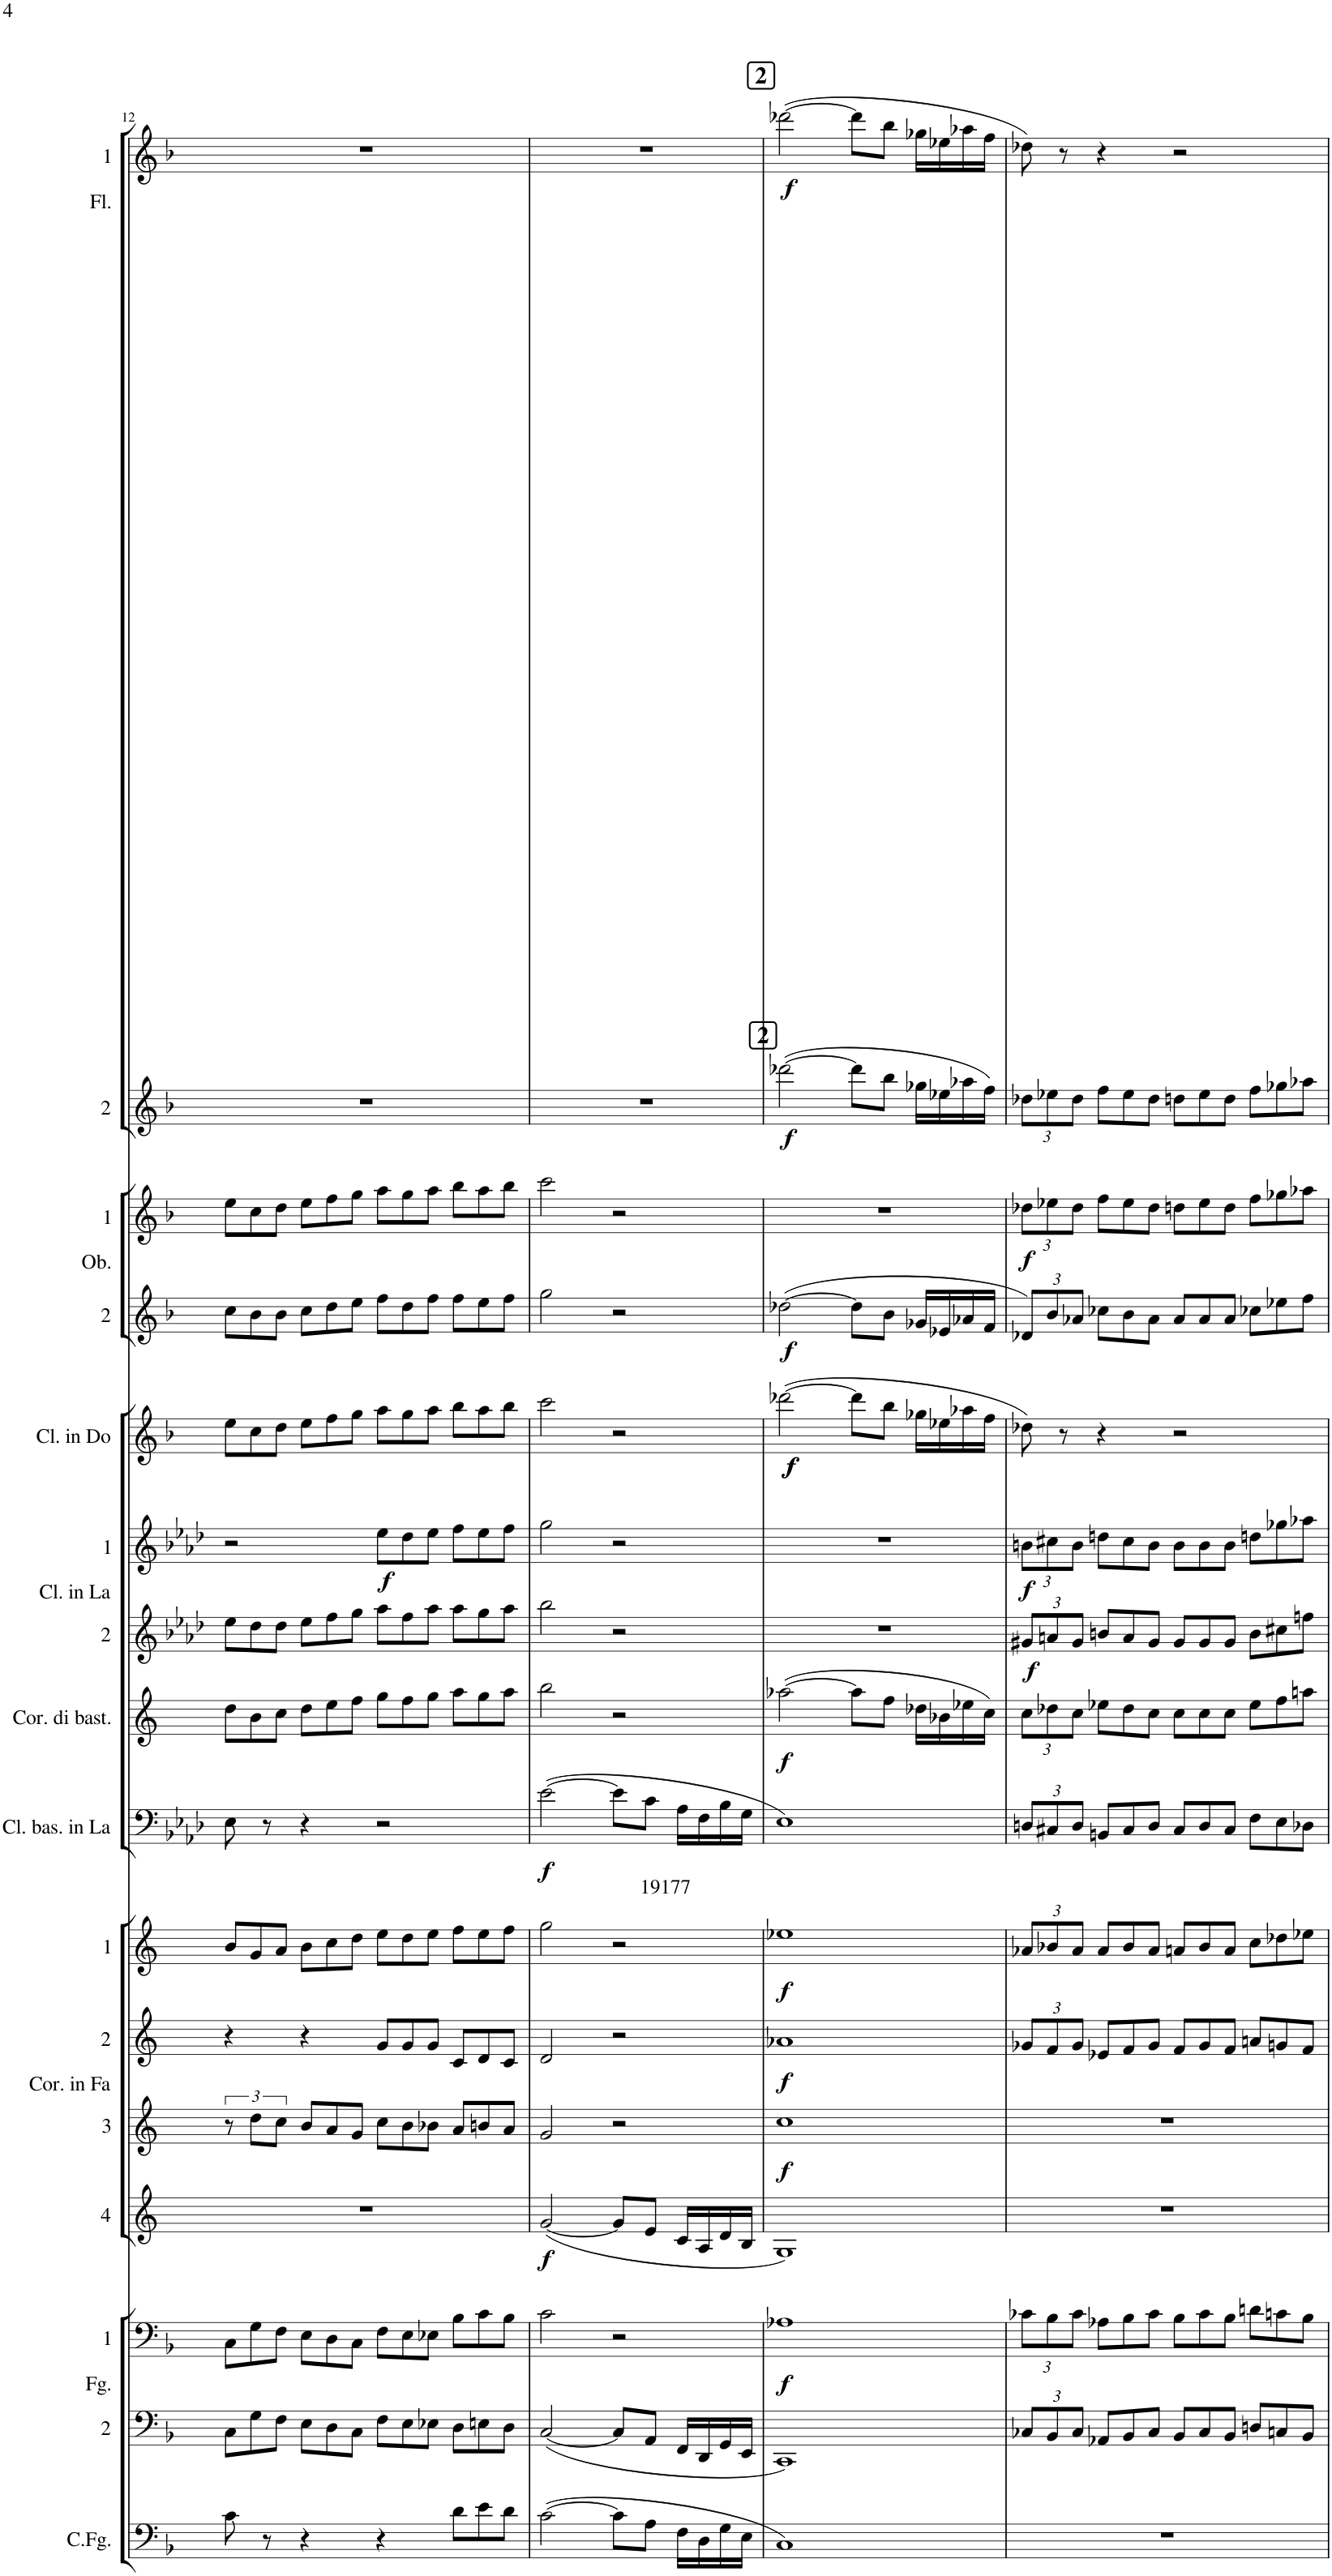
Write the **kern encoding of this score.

**kern	**kern	**kern	**dynam	**kern	**dynam	**kern	**dynam	**kern	**dynam	**kern	**dynam	**kern	**dynam	**kern	**dynam	**kern	**dynam	**kern	**dynam	**kern	**dynam	**kern	**dynam	**kern	**dynam	**kern	**dynam	**kern	**dynam
*part16	*part15	*part14	*part14	*part13	*part13	*part12	*part12	*part11	*part11	*part10	*part10	*part9	*part9	*part8	*part8	*part7	*part7	*part6	*part6	*part5	*part5	*part4	*part4	*part3	*part3	*part2	*part2	*part1	*part1
*staff16	*staff15	*staff14	*staff14	*staff13	*staff13	*staff12	*staff12	*staff11	*staff11	*staff10	*staff10	*staff9	*staff9	*staff8	*staff8	*staff7	*staff7	*staff6	*staff6	*staff5	*staff5	*staff4	*staff4	*staff3	*staff3	*staff2	*staff2	*staff1	*staff1
*I"Contrafagotto	*I"2	*I"1  Fagotti	*	*I"4	*	*I"3	*	*I"2  Corni in Fa	*	*I"1	*	*I"Clarinetto basso in La	*	*I"Corno di bassetto	*	*I"2	*	*I"1  Clarinetti in La	*	*I"Clarinetto in Do	*	*I"2	*	*I"1  Oboi	*	*I"2	*	*I"1  Flauti	*
*I'C.Fg.	*	*I'1  Fg.	*	*	*	*	*	*I'2  Cor. in Fa	*	*	*	*I'Cl. bas. in La	*	*I'Cor. di bast.	*	*	*	*I'1  Cl. in La	*	*I'Cl. in Do	*	*	*	*I'1  Ob.	*	*	*	*I'1  Fl.	*
!!LO:PB:g=z
*clefF4	*clefF4	*clefF4	*	*clefG2	*	*clefG2	*	*clefG2	*	*clefG2	*	*clefF4	*	*clefG2	*	*clefG2	*	*clefG2	*	*clefG2	*	*clefG2	*	*clefG2	*	*clefG2	*	*clefG2	*
*Trd7c12	*	*	*	*Trd4c7	*	*Trd4c7	*	*Trd4c7	*	*Trd4c7	*	*Trd2c3	*	*Trd4c7	*	*Trd2c3	*	*Trd2c3	*	*Trd1c2	*	*	*	*	*	*	*	*	*
*k[b-]	*k[b-]	*k[b-]	*	*k[]	*	*k[]	*	*k[]	*	*k[]	*	*k[b-e-a-d-]	*	*k[]	*	*k[b-e-a-d-]	*	*k[b-e-a-d-]	*	*k[b-]	*	*k[b-]	*	*k[b-]	*	*k[b-]	*	*k[b-]	*
*M4/4	*M4/4	*M4/4	*	*M4/4	*	*M4/4	*	*M4/4	*	*M4/4	*	*M4/4	*	*M4/4	*	*M4/4	*	*M4/4	*	*M4/4	*	*M4/4	*	*M4/4	*	*M4/4	*	*M4/4	*
*met(c)	*met(c)	*met(c)	*	*met(c)	*	*met(c)	*	*met(c)	*	*met(c)	*	*met(c)	*	*met(c)	*	*met(c)	*	*met(c)	*	*met(c)	*	*met(c)	*	*met(c)	*	*met(c)	*	*met(c)	*
*	*Xtuplet	*Xtuplet	*	*	*	*	*	*	*	*Xtuplet	*	*	*	*Xtuplet	*	*Xtuplet	*	*	*	*Xtuplet	*	*Xtuplet	*	*Xtuplet	*	*	*	*	*
=12	=12	=12	=12	=12	=12	=12	=12	=12	=12	=12	=12	=12	=12	=12	=12	=12	=12	=12	=12	=12	=12	=12	=12	=12	=12	=12	=12	=12	=12
8c\	12C\L	12C\L	.	1r	.	12r	.	4r	.	12b/L	.	8E-\	.	12dd\L	.	12ee-\L	.	2r	.	12ee\L	.	12cc\L	.	12ee\L	.	1r	.	1r	.
.	12G\	12G\	.	.	.	12dd\L	.	.	.	12g/	.	.	.	12b\	.	12dd-\	.	.	.	12cc\	.	12b-\	.	12cc\	.	.	.	.	.
8r	.	.	.	.	.	.	.	.	.	.	.	8r	.	.	.	.	.	.	.	.	.	.	.	.	.	.	.	.	.
.	12F\J	12F\J	.	.	.	12cc\J	.	.	.	12a/J	.	.	.	12cc\J	.	12dd-\J	.	.	.	12dd\J	.	12b-\J	.	12dd\J	.	.	.	.	.
*	*	*	*	*	*	*Xtuplet	*	*	*	*	*	*	*	*	*	*	*	*	*	*	*	*	*	*	*	*	*	*	*
4r	12E\L	12E\L	.	.	.	12b/L	.	4r	.	12b\L	.	4r	.	12dd\L	.	12ee-\L	.	.	.	12ee\L	.	12cc\L	.	12ee\L	.	.	.	.	.
.	12D\	12D\	.	.	.	12a/	.	.	.	12cc\	.	.	.	12ee\	.	12ff\	.	.	.	12ff\	.	12dd\	.	12ff\	.	.	.	.	.
.	12C\J	12C\J	.	.	.	12g/J	.	.	.	12dd\J	.	.	.	12ff\J	.	12gg\J	.	.	.	12gg\J	.	12ee\J	.	12gg\J	.	.	.	.	.
*	*	*	*	*	*	*	*	*Xtuplet	*	*	*	*	*	*	*	*	*	*Xtuplet	*	*	*	*	*	*	*	*	*	*	*
!	!	!	!	!	!	!	!	!	!	!	!	!	!	!	!	!	!	!	!LO:DY:b	!	!	!	!	!	!	!	!	!	!
4r	12F\L	12F\L	.	.	.	12cc\L	.	12g/L	.	12ee\L	.	2r	.	12gg\L	.	12aa-\L	.	12ee-\L	f	12aa\L	.	12ff\L	.	12aa\L	.	.	.	.	.
.	12E\	12E\	.	.	.	12b\	.	12g/	.	12dd\	.	.	.	12ff\	.	12ff\	.	12dd-\	.	12gg\	.	12dd\	.	12gg\	.	.	.	.	.
.	12E-X\J	12E-X\J	.	.	.	12b-X\J	.	12g/J	.	12ee\J	.	.	.	12gg\J	.	12aa-\J	.	12ee-\J	.	12aa\J	.	12ff\J	.	12aa\J	.	.	.	.	.
*Xtuplet	*	*	*	*	*	*	*	*	*	*	*	*	*	*	*	*	*	*	*	*	*	*	*	*	*	*	*	*	*
12d\L	12D\L	12B-\L	.	.	.	12a/L	.	12c/L	.	12ff\L	.	.	.	12aa\L	.	12aa-\L	.	12ff\L	.	12bb-\L	.	12ff\L	.	12bb-\L	.	.	.	.	.
12e\	12En\	12c\	.	.	.	12bn/	.	12d/	.	12ee\	.	.	.	12gg\	.	12gg\	.	12ee-\	.	12aa\	.	12ee\	.	12aa\	.	.	.	.	.
12d\J	12D\J	12B-\J	.	.	.	12a/J	.	12c/J	.	12ff\J	.	.	.	12aa\J	.	12aa-\J	.	12ff\J	.	12bb-\J	.	12ff\J	.	12bb-\J	.	.	.	.	.
=13	=13	=13	=13	=13	=13	=13	=13	=13	=13	=13	=13	=13	=13	=13	=13	=13	=13	=13	=13	=13	=13	=13	=13	=13	=13	=13	=13	=13	=13
!	!	!	!	!	!LO:DY:b	!	!	!	!	!	!	!	!LO:DY:b	!	!	!	!	!	!	!	!	!	!	!	!	!	!	!	!
([2c\	([2C/	2c\	.	([2g/	f	2g/	.	2d/	.	2gg\	.	([2e-\	f	2bb\	.	2bb-\	.	2gg\	.	2ccc\	.	2gg\	.	2ccc\	.	1r	.	1r	.
8c\L]	8C/L]	2r	.	8g/L]	.	2r	.	2r	.	2r	.	8e-\L]	.	2r	.	2r	.	2r	.	2r	.	2r	.	2r	.	.	.	.	.
8A\J	8AA/J	.	.	8e/J	.	.	.	.	.	.	.	8c\J	.	.	.	.	.	.	.	.	.	.	.	.	.	.	.	.	.
16F\LL	16FF/LL	.	.	16c/LL	.	.	.	.	.	.	.	16A-\LL	.	.	.	.	.	.	.	.	.	.	.	.	.	.	.	.	.
16D\	16DD/	.	.	16A/	.	.	.	.	.	.	.	16F\	.	.	.	.	.	.	.	.	.	.	.	.	.	.	.	.	.
16G\	16GG/	.	.	16d/	.	.	.	.	.	.	.	16B-\	.	.	.	.	.	.	.	.	.	.	.	.	.	.	.	.	.
16E\JJ	16EE/JJ	.	.	16B/JJ	.	.	.	.	.	.	.	16G\JJ	.	.	.	.	.	.	.	.	.	.	.	.	.	.	.	.	.
!!LO:REH:place=s1:a:B:cj:fs=14:t=2
!!LO:REH:place=s1:b:B:cj:fs=14:t=2
=14	=14	=14	=14	=14	=14	=14	=14	=14	=14	=14	=14	=14	=14	=14	=14	=14	=14	=14	=14	=14	=14	=14	=14	=14	=14	=14	=14	=14	=14
!	!	!	!LO:DY:b	!	!	!	!LO:DY:b	!	!LO:DY:b	!	!LO:DY:b	!	!	!	!LO:DY:b	!	!	!	!	!	!LO:DY:b	!	!	!	!	!	!	!	!
!	!	!	!	!	!	!	!	!	!	!	!	!	!	!	!	!	!	!	!	!	!LO:DY:n=1:b	!	!LO:DY:b	!	!	!	!LO:DY:b	!	!LO:DY:b
1C)	1CC)	1A-X	f	1G)	.	1cc	f	1a-X	f	1ee-X	f	1E-)	.	([2aa-X\	f	1r	.	1r	.	([2ddd-X\	f f	([2dd-X\	f	1r	.	([2ddd-X\	f	([2ddd-X\	f
.	.	.	.	.	.	.	.	.	.	.	.	.	.	8aa-\L]	.	.	.	.	.	8ddd-\L]	.	8dd-\L]	.	.	.	8ddd-\L]	.	8ddd-\L]	.
.	.	.	.	.	.	.	.	.	.	.	.	.	.	8ff\J	.	.	.	.	.	8bb-\J	.	8b-\J	.	.	.	8bb-\J	.	8bb-\J	.
.	.	.	.	.	.	.	.	.	.	.	.	.	.	16dd-X\LL	.	.	.	.	.	16gg-X\LL	.	16g-X/LL	.	.	.	16gg-X\LL	.	16gg-X\LL	.
.	.	.	.	.	.	.	.	.	.	.	.	.	.	16b-X\	.	.	.	.	.	16ee-X\	.	16e-X/	.	.	.	16ee-X\	.	16ee-X\	.
.	.	.	.	.	.	.	.	.	.	.	.	.	.	16ee-X\	.	.	.	.	.	16aa-X\	.	16a-X/	.	.	.	16aa-X\	.	16aa-X\	.
.	.	.	.	.	.	.	.	.	.	.	.	.	.	16cc\JJ)	.	.	.	.	.	16ff\JJ	.	16f/JJ	.	.	.	16ff\JJ)	.	16ff\JJ	.
=15	=15	=15	=15	=15	=15	=15	=15	=15	=15	=15	=15	=15	=15	=15	=15	=15	=15	=15	=15	=15	=15	=15	=15	=15	=15	=15	=15	=15	=15
*	*tuplet	*	*	*	*	*	*	*	*	*	*	*	*	*	*	*	*	*	*	*	*	*	*	*	*	*	*	*	*
*	*Xbrackettup	*tuplet	*	*	*	*	*	*	*	*	*	*	*	*	*	*	*	*	*	*	*	*	*	*	*	*	*	*	*
*	*	*Xbrackettup	*	*	*	*	*	*tuplet	*	*	*	*	*	*	*	*	*	*	*	*	*	*	*	*	*	*	*	*	*
*	*	*	*	*	*	*	*	*Xbrackettup	*	*tuplet	*	*	*	*	*	*	*	*	*	*	*	*	*	*	*	*	*	*	*
*	*	*	*	*	*	*	*	*	*	*Xbrackettup	*	*Xbrackettup	*	*tuplet	*	*	*	*	*	*	*	*	*	*	*	*	*	*	*
*	*	*	*	*	*	*	*	*	*	*	*	*	*	*Xbrackettup	*	*tuplet	*	*	*	*	*	*	*	*	*	*	*	*	*
*	*	*	*	*	*	*	*	*	*	*	*	*	*	*	*	*Xbrackettup	*	*tuplet	*	*	*	*	*	*	*	*	*	*	*
*	*	*	*	*	*	*	*	*	*	*	*	*	*	*	*	*	*	*Xbrackettup	*	*	*	*tuplet	*	*	*	*	*	*	*
*	*	*	*	*	*	*	*	*	*	*	*	*	*	*	*	*	*	*	*	*	*	*Xbrackettup	*	*tuplet	*	*	*	*	*
*	*	*	*	*	*	*	*	*	*	*	*	*	*	*	*	*	*	*	*	*	*	*	*	*Xbrackettup	*	*Xbrackettup	*	*	*
!	!	!	!	!	!	!	!	!	!	!	!	!	!	!	!	!	!LO:DY:b	!	!LO:DY:b	!	!	!	!	!	!LO:DY:b	!	!	!	!
1r	12C-X/L	12c-X\L	.	1r	.	1r	.	12g-X/L	.	12a-X/L	.	12Dn/L	.	12cc\L	.	12g#X/L	f	12bn\L	f	8dd-X\)	.	12d-X/L)	.	12dd-X\L	f	12dd-X\L	.	8dd-X\)	.
.	12BB-/	12B-\	.	.	.	.	.	12f/	.	12b-X/	.	12C#X/	.	12dd-X\	.	12an/	.	12cc#X\	.	.	.	12b-/	.	12ee-X\	.	12ee-X\	.	.	.
.	.	.	.	.	.	.	.	.	.	.	.	.	.	.	.	.	.	.	.	8r	.	.	.	.	.	.	.	8r	.
.	12C-/J	12c-\J	.	.	.	.	.	12g-/J	.	12a-/J	.	12D/J	.	12cc\J	.	12g#/J	.	12b\J	.	.	.	12a-X/J	.	12dd-\J	.	12dd-\J	.	.	.
*	*Xtuplet	*Xtuplet	*	*	*	*	*	*Xtuplet	*	*Xtuplet	*	*Xtuplet	*	*Xtuplet	*	*Xtuplet	*	*Xtuplet	*	*	*	*Xtuplet	*	*Xtuplet	*	*Xtuplet	*	*	*
.	12AA-X/L	12A-X\L	.	.	.	.	.	12e-X/L	.	12a-/L	.	12BBn/L	.	12ee-X\L	.	12bn/L	.	12ddn\L	.	4r	.	12cc-X\L	.	12ff\L	.	12ff\L	.	4r	.
.	12BB-/	12B-\	.	.	.	.	.	12f/	.	12b-/	.	12C#/	.	12dd-\	.	12a/	.	12cc#\	.	.	.	12b-\	.	12ee-\	.	12ee-\	.	.	.
.	12C-/J	12c-\J	.	.	.	.	.	12g-/J	.	12a-/J	.	12D/J	.	12cc\J	.	12g#/J	.	12b\J	.	.	.	12a-\J	.	12dd-\J	.	12dd-\J	.	.	.
.	12BB-/L	12B-\L	.	.	.	.	.	12f/L	.	12an/L	.	12C#/L	.	12cc\L	.	12g#/L	.	12b\L	.	2r	.	12a-/L	.	12ddn\L	.	12ddn\L	.	2r	.
.	12C-/	12c-\	.	.	.	.	.	12g-/	.	12b-/	.	12D/	.	12cc\	.	12g#/	.	12b\	.	.	.	12a-/	.	12ee-\	.	12ee-\	.	.	.
.	12BB-/J	12B-\J	.	.	.	.	.	12f/J	.	12a/J	.	12C#/J	.	12cc\J	.	12g#/J	.	12b\J	.	.	.	12a-/J	.	12dd\J	.	12dd\J	.	.	.
.	12Dn/L	12dn\L	.	.	.	.	.	12an/L	.	12cc\L	.	12F\L	.	12ee-\L	.	12b\L	.	12ddn\L	.	.	.	12cc-X\L	.	12ff\L	.	12ff\L	.	.	.
.	12Cn/	12cn\	.	.	.	.	.	12gn/	.	12dd-X\	.	12E-\	.	12ff\	.	12cc#X\	.	12gg-X\	.	.	.	12ee-X\	.	12gg-X\	.	12gg-X\	.	.	.
.	12BB-/J	12B-\J	.	.	.	.	.	12f/J	.	12ee-X\J	.	12D-X\J	.	12aan\J	.	12ffn\J	.	12aa-X\J	.	.	.	12ff\J	.	12aa-X\J	.	12aa-X\J	.	.	.
=	=	=	=	=	=	=	=	=	=	=	=	=	=	=	=	=	=	=	=	=	=	=	=	=	=	=	=	=	=
*-	*-	*-	*-	*-	*-	*-	*-	*-	*-	*-	*-	*-	*-	*-	*-	*-	*-	*-	*-	*-	*-	*-	*-	*-	*-	*-	*-	*-	*-
